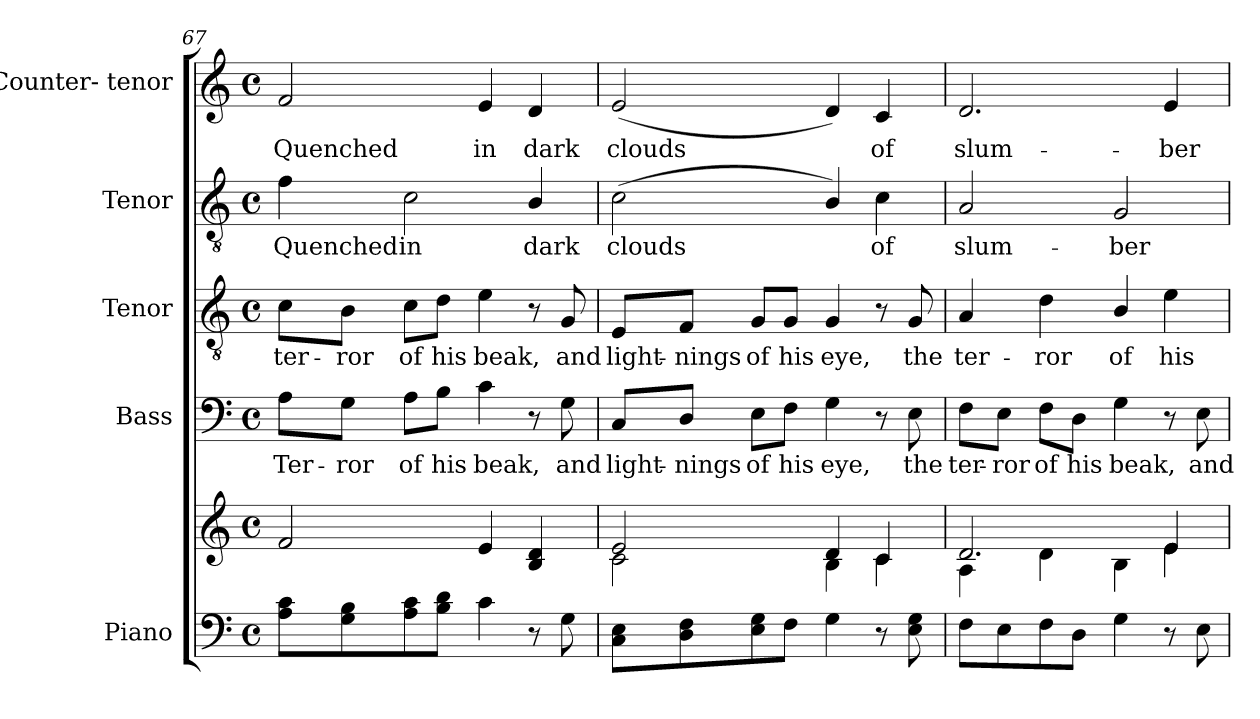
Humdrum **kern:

**kern	**kern	**kern	**text	**kern	**text	**kern	**text	**kern	**text
*part5	*part5	*part4	*part4	*part3	*part3	*part2	*part2	*part1	*part1
*staff6	*staff5	*staff4	*staff4	*staff3	*staff3	*staff2	*staff2	*staff1	*staff1
*I"Piano	*	*I"Bass	*	*I"Tenor	*	*I"Tenor	*	*I"Counter- tenor	*
*I'Pno.	*	*I'B.	*	*I'T.	*	*I'T.	*	*	*
*clefF4	*clefG2	*clefF4	*	*clefGv2	*	*clefGv2	*	*clefG2	*
*	*	*	*	*ITrd7c12	*	*ITrd7c12	*	*	*
*k[]	*k[]	*k[]	*	*k[]	*	*k[]	*	*k[]	*
*C:	*C:	*C:	*	*C:	*	*C:	*	*C:	*
*M4/4	*M4/4	*M4/4	*	*M4/4	*	*M4/4	*	*M4/4	*
*met(c)	*met(c)	*met(c)	*	*met(c)	*	*met(c)	*	*met(c)	*
=67	=67	=67	=67	=67	=67	=67	=67	=67	=67
!	!	!	!LO:LY:b:color=#000000	!	!	!	!	!	!
!	!	!	!	!	!LO:LY:b:color=#000000	!	!	!	!
!	!	!	!	!	!	!	!LO:LY:b:color=#000000	!	!
!	!	!	!	!	!	!	!	!	!LO:LY:b:color=#000000
8Ai\ 8ciL	2fi/	8Ai\L	Ter-	8Ci\L	ter-	4Fi\	Quenched	2fi/	Quenched
!	!	!	!LO:LY:b:color=#000000	!	!	!	!	!	!
!	!	!	!	!	!LO:LY:b:color=#000000	!	!	!	!
8Gi\ 8Bi	.	8Gi\J	-ror	8BBi\J	-ror	.	.	.	.
!	!	!	!LO:LY:b:color=#000000	!	!	!	!	!	!
!	!	!	!	!	!LO:LY:b:color=#000000	!	!	!	!
!	!	!	!	!	!	!	!LO:LY:b:color=#000000	!	!
8Ai\ 8ci	.	8Ai\L	of	8Ci\L	of	2Ci\	in	.	.
!	!	!	!LO:LY:b:color=#000000	!	!	!	!	!	!
!	!	!	!	!	!LO:LY:b:color=#000000	!	!	!	!
8Bi\ 8diJ	.	8Bi\J	his	8Di\J	his	.	.	.	.
!	!	!	!LO:LY:b:color=#000000	!	!	!	!	!	!
!	!	!	!	!	!LO:LY:b:color=#000000	!	!	!	!
!	!	!	!	!	!	!	!	!	!LO:LY:b:color=#000000
4ci\	4ei/	4ci\	beak,	4Ei\	beak,	.	.	4ei/	in
!	!	!	!	!	!	!	!LO:LY:b:color=#000000	!	!
!	!	!	!	!	!	!	!	!	!LO:LY:b:color=#000000
8r	4Bi/ 4di	8r	.	8r	.	4BBi/	dark	4di/	dark
!	!	!	!LO:LY:b:color=#000000	!	!	!	!	!	!
!	!	!	!	!	!LO:LY:b:color=#000000	!	!	!	!
8Gi\	.	8Gi\	and	8GGi/	and	.	.	.	.
=68	=68	=68	=68	=68	=68	=68	=68	=68	=68
*	*^	*	*	*	*	*	*	*	*
!	!	!	!	!LO:LY:b:color=#000000	!	!	!	!	!	!
!	!	!	!	!	!	!LO:LY:b:color=#000000	!	!	!	!
!	!	!	!	!	!	!	!	!LO:LY:b:color=#000000	!	!
!	!	!	!	!	!	!	!	!	!	!LO:LY:b:color=#000000
8Ci\ 8EiL	2ei/	2ci\	8Ci/L	light-	8EEi/L	light-	(2Ci\	clouds	(2ei/	clouds
!	!	!	!	!LO:LY:b:color=#000000	!	!	!	!	!	!
!	!	!	!	!	!	!LO:LY:b:color=#000000	!	!	!	!
8Di\ 8Fi	.	.	8Di/J	-nings	8FFi/J	-nings	.	.	.	.
!	!	!	!	!LO:LY:b:color=#000000	!	!	!	!	!	!
!	!	!	!	!	!	!LO:LY:b:color=#000000	!	!	!	!
8Ei\ 8Gi	.	.	8Ei\L	of	8GGi/L	of	.	.	.	.
!	!	!	!	!LO:LY:b:color=#000000	!	!	!	!	!	!
!	!	!	!	!	!	!LO:LY:b:color=#000000	!	!	!	!
8Fi\J	.	.	8Fi\J	his	8GGi/J	his	.	.	.	.
!	!	!	!	!LO:LY:b:color=#000000	!	!	!	!	!	!
!	!	!	!	!	!	!LO:LY:b:color=#000000	!	!	!	!
4Gi\	4di/	4Bi\	4Gi\	eye,	4GGi/	eye,	4BBi/)	.	4di/)	.
!	!	!	!	!	!	!	!	!LO:LY:b:color=#000000	!	!
!	!	!	!	!	!	!	!	!	!	!LO:LY:b:color=#000000
8r	4ci/	4ci\	8r	.	8r	.	4Ci\	of	4ci/	of
!	!	!	!	!LO:LY:b:color=#000000	!	!	!	!	!	!
!	!	!	!	!	!	!LO:LY:b:color=#000000	!	!	!	!
8Ei\ 8Gi	.	.	8Ei\	the	8GGi/	the	.	.	.	.
!!LO:PB:g=z
=69	=69	=69	=69	=69	=69	=69	=69	=69	=69	=69
!	!	!	!	!LO:LY:b:color=#000000	!	!	!	!	!	!
!	!	!	!	!	!	!LO:LY:b:color=#000000	!	!	!	!
!	!	!	!	!	!	!	!	!LO:LY:b:color=#000000	!	!
!	!	!	!	!	!	!	!	!	!	!LO:LY:b:color=#000000
8Fi\L	2.di/	4Ai\	8Fi\L	ter-	4AAi/	ter-	2AAi/	slum-	2.di/	slum-
!	!	!	!	!LO:LY:b:color=#000000	!	!	!	!	!	!
8Ei\	.	.	8Ei\J	-ror	.	.	.	.	.	.
!	!	!	!	!LO:LY:b:color=#000000	!	!	!	!	!	!
!	!	!	!	!	!	!LO:LY:b:color=#000000	!	!	!	!
8Fi\	.	4di\	8Fi\L	of	4Di\	-ror	.	.	.	.
!	!	!	!	!LO:LY:b:color=#000000	!	!	!	!	!	!
8Di\J	.	.	8Di\J	his	.	.	.	.	.	.
!	!	!	!	!LO:LY:b:color=#000000	!	!	!	!	!	!
!	!	!	!	!	!	!LO:LY:b:color=#000000	!	!	!	!
!	!	!	!	!	!	!	!	!LO:LY:b:color=#000000	!	!
4Gi\	.	4Bi\	4Gi\	beak,	4BBi/	of	2GGi/	-ber	.	.
!	!	!	!	!	!	!LO:LY:b:color=#000000	!	!	!	!
!	!	!	!	!	!	!	!	!	!	!LO:LY:b:color=#000000
8r	4ei/	4ei\	8r	.	4Ei\	his	.	.	4ei/	-ber
!	!	!	!	!LO:LY:b:color=#000000	!	!	!	!	!	!
8Ei\	.	.	8Ei\	and	.	.	.	.	.	.
*	*v	*v	*	*	*	*	*	*	*	*
=	=	=	=	=	=	=	=	=	=
*-	*-	*-	*-	*-	*-	*-	*-	*-	*-
